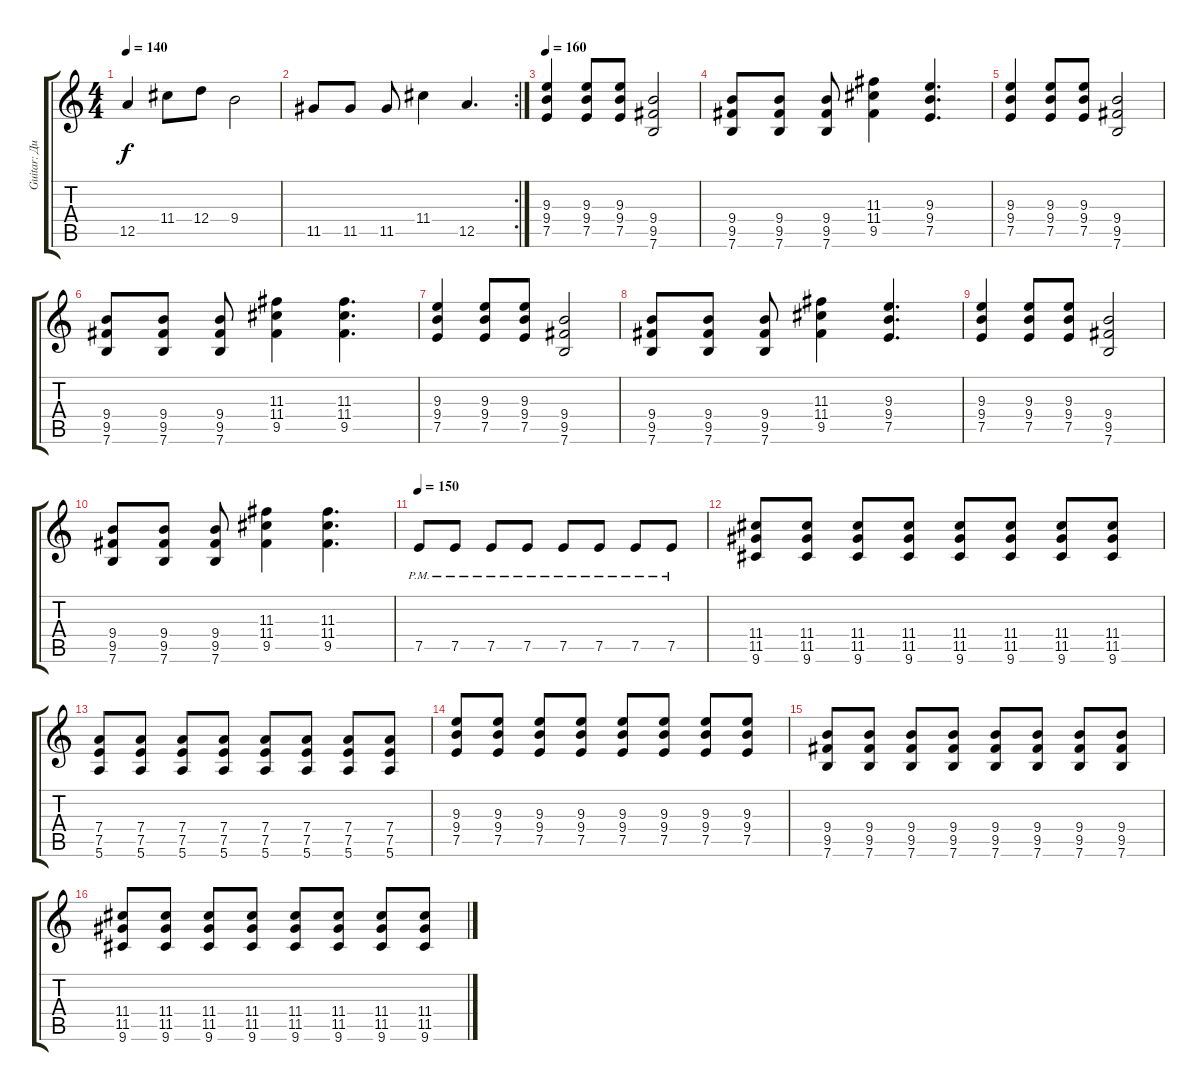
\track ("Guitar: Дима" "Guitar: Ди") {instrument overdrivenguitar}
\staff {score tabs}
\tuning (E4 B3 G3 D3 A2 E2) {hide}
\ts (4 4)
\tempo 140
\clef g2
\ks c
12.5.4{dy f} 11.4.8 12.4.8 9.4.2 |
\rc 2
11.5.8 11.5.8 11.5.8 11.4.4 12.5.4{d} |
\tempo 160
(9.3 9.4 7.5).4 (9.3 9.4 7.5).8 (9.3 9.4 7.5).8 (9.4 9.5 7.6).2 |
(9.4 9.5 7.6).8 (9.4 9.5 7.6).8 (9.4 9.5 7.6).8 (11.3 11.4 9.5).4 (9.3 9.4 7.5).4{d} |
(9.3 9.4 7.5).4 (9.3 9.4 7.5).8 (9.3 9.4 7.5).8 (9.4 9.5 7.6).2 |
(9.4 9.5 7.6).8 (9.4 9.5 7.6).8 (9.4 9.5 7.6).8 (11.3 11.4 9.5).4 (11.3 11.4 9.5).4{d} |
(9.3 9.4 7.5).4 (9.3 9.4 7.5).8 (9.3 9.4 7.5).8 (9.4 9.5 7.6).2 |
(9.4 9.5 7.6).8 (9.4 9.5 7.6).8 (9.4 9.5 7.6).8 (11.3 11.4 9.5).4 (9.3 9.4 7.5).4{d} |
(9.3 9.4 7.5).4 (9.3 9.4 7.5).8 (9.3 9.4 7.5).8 (9.4 9.5 7.6).2 |
(9.4 9.5 7.6).8 (9.4 9.5 7.6).8 (9.4 9.5 7.6).8 (11.3 11.4 9.5).4 (11.3 11.4 9.5).4{d} |
\tempo 150
7.5{pm}.8 7.5{pm}.8 7.5{pm}.8 7.5{pm}.8 7.5{pm}.8 7.5{pm}.8 7.5{pm}.8 7.5{pm}.8 |
(11.4 11.5 9.6).8 (11.4 11.5 9.6).8 (11.4 11.5 9.6).8 (11.4 11.5 9.6).8 (11.4 11.5 9.6).8 (11.4 11.5 9.6).8 (11.4 11.5 9.6).8 (11.4 11.5 9.6).8 |
(7.4 7.5 5.6).8 (7.4 7.5 5.6).8 (7.4 7.5 5.6).8 (7.4 7.5 5.6).8 (7.4 7.5 5.6).8 (7.4 7.5 5.6).8 (7.4 7.5 5.6).8 (7.4 7.5 5.6).8 |
(9.3 9.4 7.5).8 (9.3 9.4 7.5).8 (9.3 9.4 7.5).8 (9.3 9.4 7.5).8 (9.3 9.4 7.5).8 (9.3 9.4 7.5).8 (9.3 9.4 7.5).8 (9.3 9.4 7.5).8 |
(9.4 9.5 7.6).8 (9.4 9.5 7.6).8 (9.4 9.5 7.6).8 (9.4 9.5 7.6).8 (9.4 9.5 7.6).8 (9.4 9.5 7.6).8 (9.4 9.5 7.6).8 (9.4 9.5 7.6).8 |
(11.4 11.5 9.6).8 (11.4 11.5 9.6).8 (11.4 11.5 9.6).8 (11.4 11.5 9.6).8 (11.4 11.5 9.6).8 (11.4 11.5 9.6).8 (11.4 11.5 9.6).8 (11.4 11.5 9.6).8
